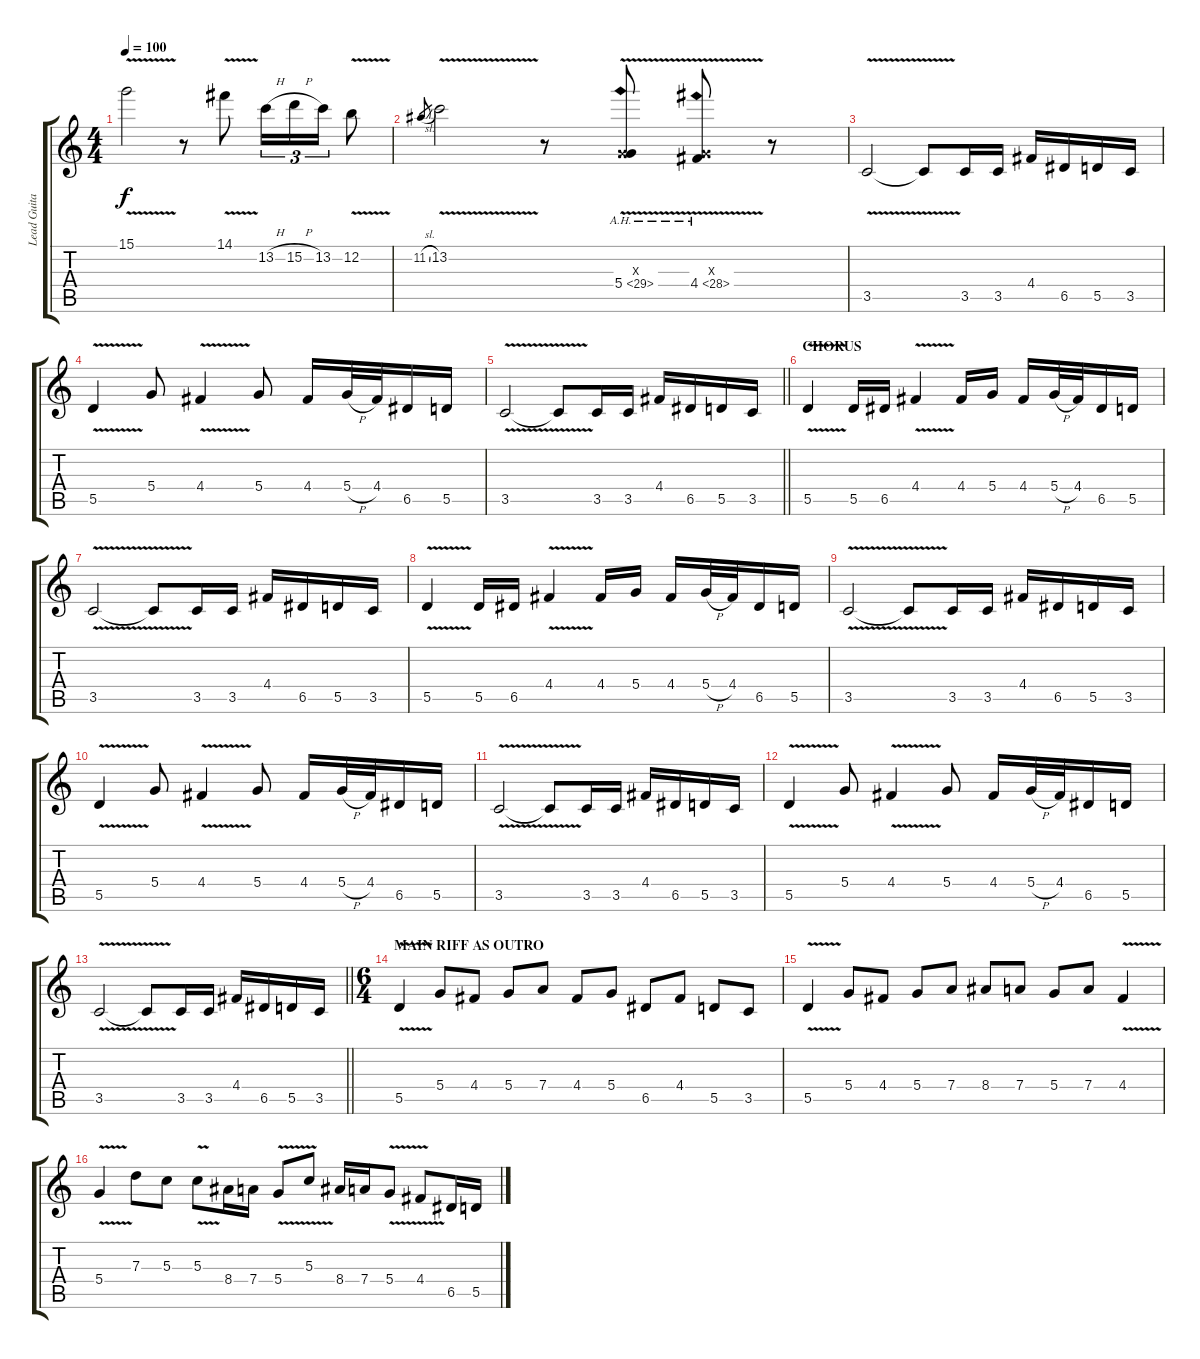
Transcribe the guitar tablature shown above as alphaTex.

\track ("Lead Guitar" "Lead Guita") {instrument distortionguitar}
\staff {score tabs}
\tuning (E4 B3 G3 D3 A2 D2) {hide}
\ts (4 4)
\tempo 100
\clef g2
\ks c
15.1{v}.2{dy f} r.8 14.1{v}.8 13.2{h}.16{tu (3 2)} 15.2{h}.16{tu (3 2)} 13.2.16{tu (3 2)} 12.2{v}.8 |
11.2{sl}.8{gr} 13.2{v}.2 r.8 (0.3{x} 5.4{ah 24 v}).8 (0.3{x} 4.4{ah 24 v}).8 r.8 |
3.5{v}.2 3.5{t}.8 3.5.16 3.5.16 4.4.16 6.5.16 5.5.16 3.5.16 |
5.5{v}.4 5.4.8 4.4{v}.4 5.4.8 4.4.16 5.4{h}.32 4.4.32 6.5.16 5.5.16 |
\barLineRight lightlight
3.5{v}.2 3.5{t}.8 3.5.16 3.5.16 4.4.16 6.5.16 5.5.16 3.5.16 |
\section ("" "CHORUS")
5.5{v}.4 5.5.16 6.5.16 4.4{v}.4 4.4.16 5.4.16 4.4.16 5.4{h}.32 4.4.32 6.5.16 5.5.16 |
3.5{v}.2 3.5{t}.8 3.5.16 3.5.16 4.4.16 6.5.16 5.5.16 3.5.16 |
5.5{v}.4 5.5.16 6.5.16 4.4{v}.4 4.4.16 5.4.16 4.4.16 5.4{h}.32 4.4.32 6.5.16 5.5.16 |
3.5{v}.2 3.5{t}.8 3.5.16 3.5.16 4.4.16 6.5.16 5.5.16 3.5.16 |
5.5{v}.4 5.4.8 4.4{v}.4 5.4.8 4.4.16 5.4{h}.32 4.4.32 6.5.16 5.5.16 |
3.5{v}.2 3.5{t}.8 3.5.16 3.5.16 4.4.16 6.5.16 5.5.16 3.5.16 |
5.5{v}.4 5.4.8 4.4{v}.4 5.4.8 4.4.16 5.4{h}.32 4.4.32 6.5.16 5.5.16 |
\barLineRight lightlight
3.5{v}.2 3.5{t}.8 3.5.16 3.5.16 4.4.16 6.5.16 5.5.16 3.5.16 |
\ts (6 4)
\section ("" "MAIN RIFF AS OUTRO")
5.5{v}.4 5.4.8 4.4.8 5.4.8 7.4.8 4.4.8 5.4.8 6.5.8 4.4.8 5.5.8 3.5.8 |
5.5{v}.4 5.4.8 4.4.8 5.4.8 7.4.8 8.4.8 7.4.8 5.4.8 7.4.8 4.4{v}.4 |
5.4{v}.4 7.3.8 5.3.8 5.3{v}.8 8.4.16 7.4.16 5.4{v}.8 5.3{v}.8 8.4.16 7.4.16 5.4{v}.8 4.4{v}.8 6.5.16 5.5.16
